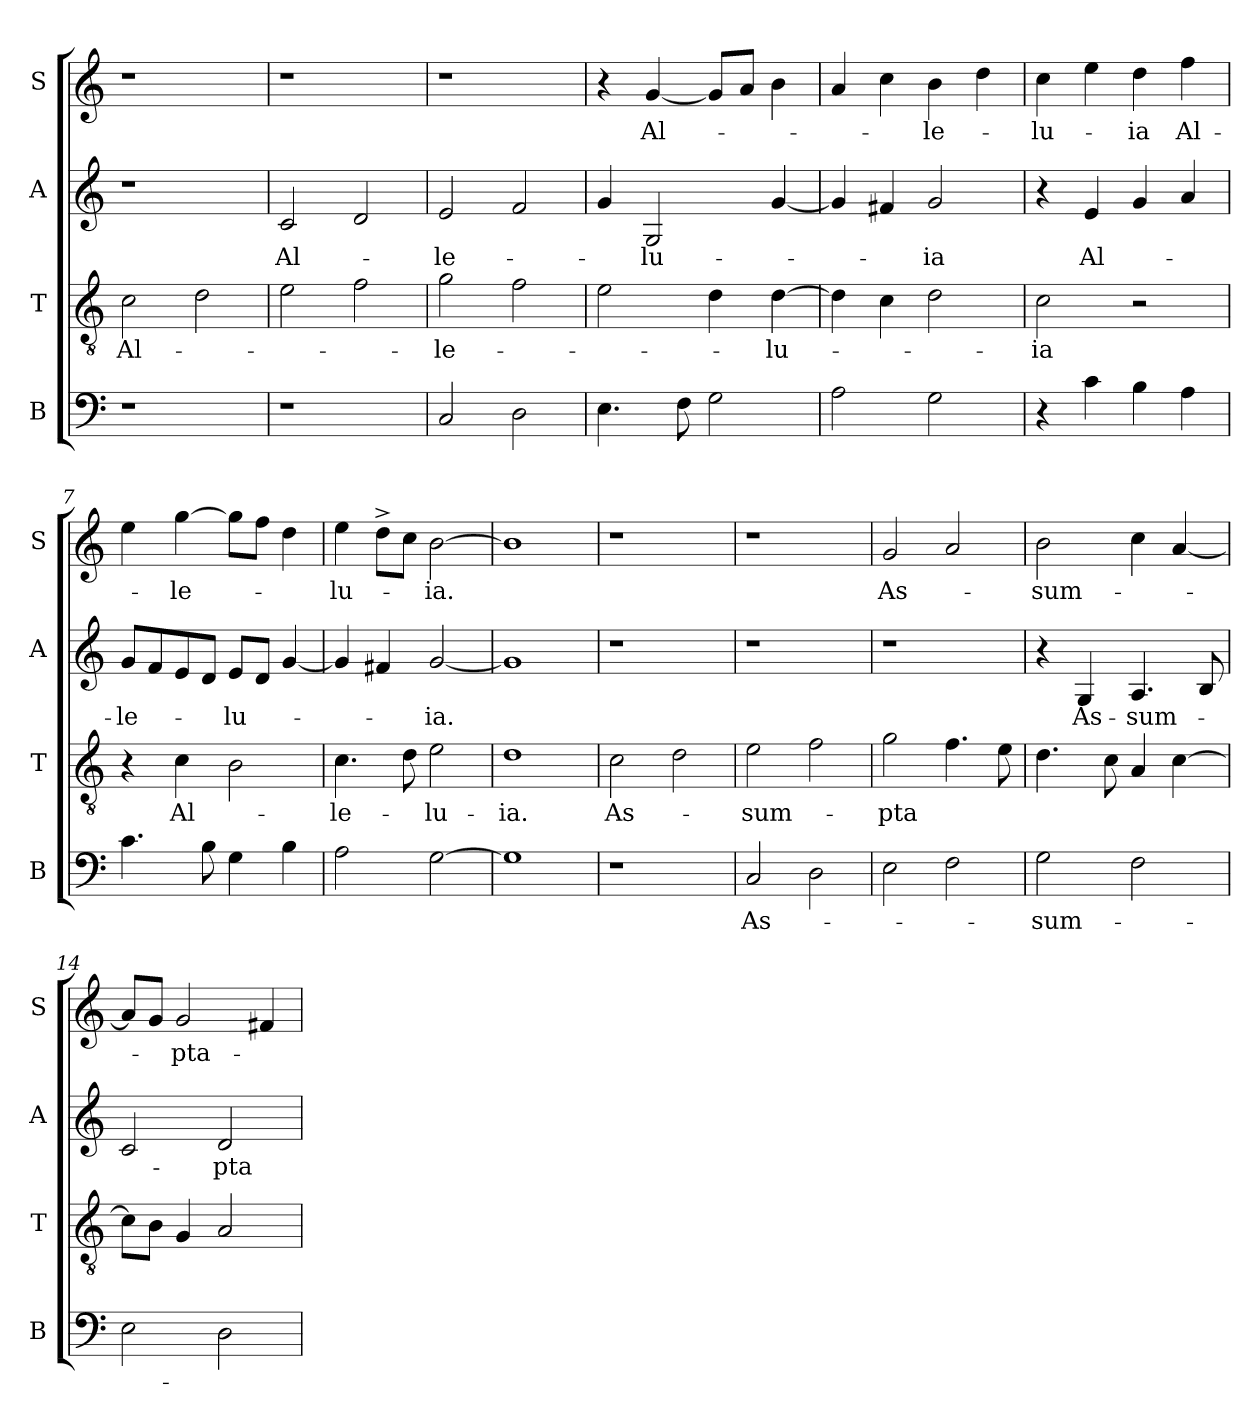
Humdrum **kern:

**kern	**text	**kern	**text	**kern	**text	**kern	**text
*part4	*part4	*part3	*part3	*part2	*part2	*part1	*part1
*staff4	*staff4	*staff3	*staff3	*staff2	*staff2	*staff1	*staff1
*I"B	*	*I"T	*	*I"A	*	*I"S	*
*I'B	*	*I'T	*	*I'A	*	*I'S	*
*clefF4	*	*clefGv2	*	*clefG2	*	*clefG2	*
*k[]	*	*k[]	*	*k[]	*	*k[]	*
*C:	*	*C:	*	*C:	*	*C:	*
=1	=1	=1	=1	=1	=1	=1	=1
!	!	!	!LO:LY:b	!	!	!	!
1r	.	2c\	Al-	1r	.	1r	.
.	.	2d\	.	.	.	.	.
=2	=2	=2	=2	=2	=2	=2	=2
!	!	!	!	!	!LO:LY:b	!	!
1r	.	2e\	.	2c/	Al-	1r	.
.	.	2f\	.	2d/	.	.	.
=3	=3	=3	=3	=3	=3	=3	=3
!	!	!	!LO:LY:b	!	!LO:LY:b	!	!
2C/	.	2g\	-le-	2e/	-le-	1r	.
2D\	.	2f\	.	2f/	.	.	.
=4	=4	=4	=4	=4	=4	=4	=4
4.E\	.	2e\	.	4g/	.	4r	.
!	!	!	!	!	!LO:LY:b	!	!LO:LY:b
.	.	.	.	2G/	-lu-	[<4g/	Al-
8F\	.	.	.	.	.	.	.
2G\	.	4d\	.	.	.	8g/L]	.
.	.	.	.	.	.	8a/J	.
!	!	!	!LO:LY:b	!	!	!	!
.	.	[>4d\	-lu-	[<4g/	.	4b\	.
=5	=5	=5	=5	=5	=5	=5	=5
2A\	.	4d\]	.	4g/]	.	4a/	.
.	.	4c\	.	4f#/	.	4cc\	.
!	!	!	!	!	!LO:LY:b	!	!LO:LY:b
2G\	.	2d\	.	2g/	-ia	4b\	-le-
.	.	.	.	.	.	4dd\	.
=6	=6	=6	=6	=6	=6	=6	=6
!	!	!	!LO:LY:b	!	!	!	!LO:LY:b
4r	.	2c\	-ia	4r	.	4cc\	-lu-
!	!	!	!	!	!LO:LY:b	!	!
4c\	.	.	.	4e/	Al-	4ee\	.
!	!	!	!	!	!	!	!LO:LY:b
4B\	.	2r	.	4g/	.	4dd\	-ia
!	!	!	!	!	!	!	!LO:LY:b
4A\	.	.	.	4a/	.	4ff\	Al-
=7	=7	=7	=7	=7	=7	=7	=7
!	!	!	!	!	!LO:LY:b	!	!
4.c\	.	4r	.	8g/L	-le-	4ee\	.
.	.	.	.	8f/	.	.	.
!	!	!	!LO:LY:b	!	!	!	!LO:LY:b
.	.	4c\	Al-	8e/	.	[>4gg\	-le-
8B\	.	.	.	8d/J	.	.	.
!	!	!	!	!	!LO:LY:b	!	!
4G\	.	2B\	.	8e/L	-lu-	8gg\L]	.
.	.	.	.	8d/J	.	8ff\J	.
4B\	.	.	.	[<4g/	.	4dd\	.
=8	=8	=8	=8	=8	=8	=8	=8
!	!	!	!LO:LY:b	!	!	!	!LO:LY:b
2A\	.	4.c\	-le-	4g/]	.	4ee\	-lu-
.	.	.	.	4f#/	.	8dd^>\L	.
.	.	8d\	.	.	.	8cc\J	.
!	!	!	!LO:LY:b	!	!LO:LY:b	!	!LO:LY:b
[>2G\	.	2e\	-lu-	[<2g/	-ia.	[>2b\	-ia.
=9	=9	=9	=9	=9	=9	=9	=9
!	!	!	!LO:LY:b	!	!	!	!
1G]	.	1d	-ia.	1g]	.	1b]	.
!!LO:LB:g=z
=10	=10	=10	=10	=10	=10	=10	=10
!	!	!	!LO:LY:b	!	!	!	!
1r	.	2c\	As-	1r	.	1r	.
.	.	2d\	.	.	.	.	.
=11	=11	=11	=11	=11	=11	=11	=11
!	!LO:LY:b	!	!LO:LY:b	!	!	!	!
2C/	As-	2e\	-sum-	1r	.	1r	.
2D\	.	2f\	.	.	.	.	.
=12	=12	=12	=12	=12	=12	=12	=12
!	!	!	!LO:LY:b	!	!	!	!LO:LY:b
2E\	.	2g\	-pta	1r	.	2g/	As-
2F\	.	4.f\	.	.	.	2a/	.
.	.	8e\	.	.	.	.	.
=13	=13	=13	=13	=13	=13	=13	=13
!	!LO:LY:b	!	!	!	!	!	!LO:LY:b
2G\	-sum-	4.d\	.	4r	.	2b\	-sum-
!	!	!	!	!	!LO:LY:b	!	!
.	.	.	.	4G/	As-	.	.
.	.	8c\	.	.	.	.	.
!	!	!	!	!	!LO:LY:b	!	!
2F\	.	4A/	.	4.A/	-sum-	4cc\	.
.	.	[>4c\	.	.	.	[<4a/	.
.	.	.	.	8B/	.	.	.
=14	=14	=14	=14	=14	=14	=14	=14
2E\	.	8c\L]	.	2c/	.	8a/L]	.
.	.	8B\J	.	.	.	8g/J	.
!	!	!	!	!	!	!	!LO:LY:b
.	.	4G/	.	.	.	2g/	-pta-
!	!	!	!	!	!LO:LY:b	!	!
2D\	.	2A/	.	2d/	-pta	.	.
.	.	.	.	.	.	4f#/	.
=	=	=	=	=	=	=	=
*-	*-	*-	*-	*-	*-	*-	*-
